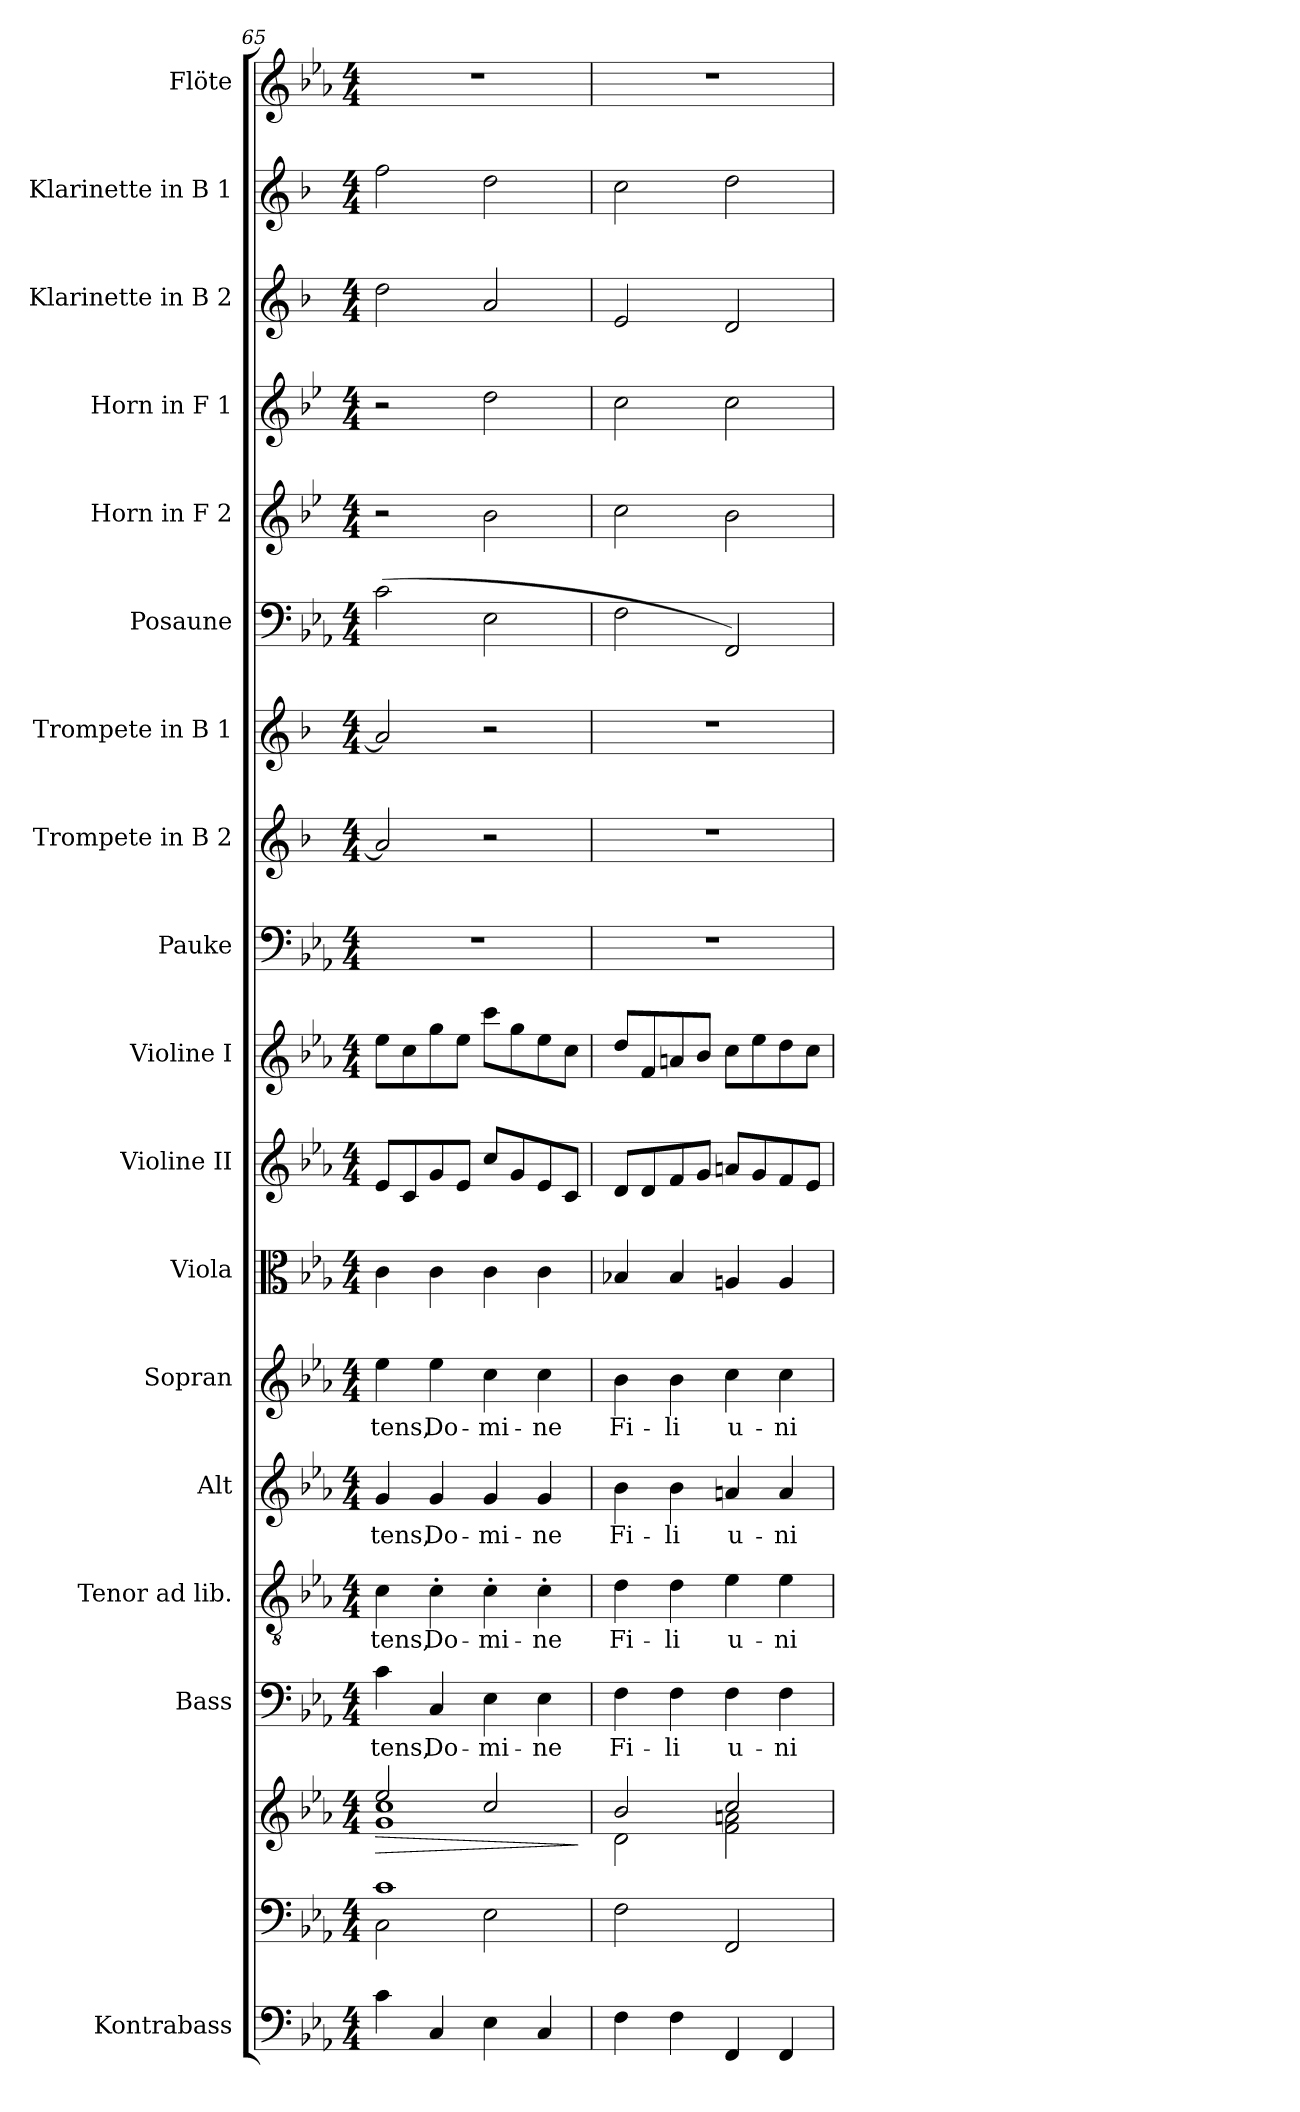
**kern	**kern	**kern	**dynam	**kern	**text	**kern	**text	**kern	**text	**kern	**text	**kern	**kern	**kern	**kern	**kern	**kern	**kern	**kern	**kern	**kern	**kern	**kern
*part18	*part17	*part17	*part17	*part16	*part16	*part15	*part15	*part14	*part14	*part13	*part13	*part12	*part11	*part10	*part9	*part8	*part7	*part6	*part5	*part4	*part3	*part2	*part1
*staff19	*staff18	*staff17	*staff17/18	*staff16	*staff16	*staff15	*staff15	*staff14	*staff14	*staff13	*staff13	*staff12	*staff11	*staff10	*staff9	*staff8	*staff7	*staff6	*staff5	*staff4	*staff3	*staff2	*staff1
*I"Kontrabass	*	*	*	*I"Bass	*	*I"Tenor ad lib.	*	*I"Alt	*	*I"Sopran	*	*I"Viola	*I"Violine II	*I"Violine I	*I"Pauke	*I"Trompete in B 2	*I"Trompete in B 1	*I"Posaune	*I"Horn in F 2	*I"Horn in F 1	*I"Klarinette in B 2	*I"Klarinette in B 1	*I"Flöte
*I'Kb.	*	*	*	*I'B	*	*I'T	*	*I'A	*	*I'S	*	*I'Vla.	*I'Vl. II	*I'Vl. I	*I'Pk.	*	*	*I'Pos.	*I'Hrn. 2	*I'Hrn. 1	*	*	*I'Fl.
*clefF4	*clefF4	*clefG2	*	*clefF4	*	*clefGv2	*	*clefG2	*	*clefG2	*	*clefC3	*clefG2	*clefG2	*clefF4	*clefG2	*clefG2	*clefF4	*clefG2	*clefG2	*clefG2	*clefG2	*clefG2
*ITrd7c12	*	*	*	*	*	*	*	*	*	*	*	*	*	*	*	*ITrd1c2	*ITrd1c2	*	*ITrd4c7	*ITrd4c7	*ITrd1c2	*ITrd1c2	*
*k[b-e-a-]	*k[b-e-a-]	*k[b-e-a-]	*	*k[b-e-a-]	*	*k[b-e-a-]	*	*k[b-e-a-]	*	*k[b-e-a-]	*	*k[b-e-a-]	*k[b-e-a-]	*k[b-e-a-]	*k[b-e-a-]	*k[b-e-a-]	*k[b-e-a-]	*k[b-e-a-]	*k[b-e-a-]	*k[b-e-a-]	*k[b-e-a-]	*k[b-e-a-]	*k[b-e-a-]
*E-:	*E-:	*E-:	*	*E-:	*	*E-:	*	*E-:	*	*E-:	*	*E-:	*E-:	*E-:	*E-:	*E-:	*E-:	*E-:	*E-:	*E-:	*E-:	*E-:	*E-:
*M4/4	*M4/4	*M4/4	*	*M4/4	*	*M4/4	*	*M4/4	*	*M4/4	*	*M4/4	*M4/4	*M4/4	*M4/4	*M4/4	*M4/4	*M4/4	*M4/4	*M4/4	*M4/4	*M4/4	*M4/4
=65	=65	=65	=65	=65	=65	=65	=65	=65	=65	=65	=65	=65	=65	=65	=65	=65	=65	=65	=65	=65	=65	=65	=65
*	*^	*	*	*	*	*	*	*	*	*	*	*	*	*	*	*	*	*	*	*	*	*	*
!	!	!	!	!LO:HP:b	!	!LO:LY:b	!	!LO:LY:b	!	!LO:LY:b	!	!LO:LY:b	!	!	!	!	!	!	!	!	!	!	!	!
*	*	*	*^	*	*	*	*	*	*	*	*	*	*	*	*	*	*	*	*	*	*	*	*	*
4C\	1c	2C\	2ee-/	1g 1cc	>	4c\	-tens,	4c\	-tens,	4g/	-tens,	4ee-\	-tens,	4c\	8e-/L	8ee-\L	1r	2g/]	2g/]	(>2c\	2r	2r	2cc\	2ee-\	1r
.	.	.	.	.	.	.	.	.	.	.	.	.	.	.	8c/	8cc\	.	.	.	.	.	.	.	.	.
!	!	!	!	!	!	!	!LO:LY:b	!	!LO:LY:b	!	!LO:LY:b	!	!LO:LY:b	!	!	!	!	!	!	!	!	!	!	!	!
4CC/	.	.	.	.	.	4C/	Do-	4c'>\	Do-	4g/	Do-	4ee-\	Do-	4c\	8g/	8gg\	.	.	.	.	.	.	.	.	.
.	.	.	.	.	.	.	.	.	.	.	.	.	.	.	8e-/J	8ee-\J	.	.	.	.	.	.	.	.	.
!	!	!	!	!	!	!	!LO:LY:b	!	!LO:LY:b	!	!LO:LY:b	!	!LO:LY:b	!	!	!	!	!	!	!	!	!	!	!	!
4EE-\	.	2E-\	2cc/	.	.	4E-\	-mi-	4c'>\	-mi-	4g/	-mi-	4cc\	-mi-	4c\	8cc/L	8ccc\L	.	2r	2r	2E-\	2e-\	2g\	2g/	2cc\	.
.	.	.	.	.	.	.	.	.	.	.	.	.	.	.	8g/	8gg\	.	.	.	.	.	.	.	.	.
!	!	!	!	!	!	!	!LO:LY:b	!	!LO:LY:b	!	!LO:LY:b	!	!LO:LY:b	!	!	!	!	!	!	!	!	!	!	!	!
4CC/	.	.	.	.	.	4E-\	-ne	4c'>\	-ne	4g/	-ne	4cc\	-ne	4c\	8e-/	8ee-\	.	.	.	.	.	.	.	.	.
.	.	.	.	.	.	.	.	.	.	.	.	.	.	.	8c/J	8cc\J	.	.	.	.	.	.	.	.	.
*	*v	*v	*	*	*	*	*	*	*	*	*	*	*	*	*	*	*	*	*	*	*	*	*	*	*
*	*	*v	*v	*	*	*	*	*	*	*	*	*	*	*	*	*	*	*	*	*	*	*	*	*
.	.	.	]	.	.	.	.	.	.	.	.	.	.	.	.	.	.	.	.	.	.	.	.
=66	=66	=66	=66	=66	=66	=66	=66	=66	=66	=66	=66	=66	=66	=66	=66	=66	=66	=66	=66	=66	=66	=66	=66
*	*	*^	*	*	*	*	*	*	*	*	*	*	*	*	*	*	*	*	*	*	*	*	*
!	!	!	!	!	!	!LO:LY:b	!	!LO:LY:b	!	!LO:LY:b	!	!LO:LY:b	!	!	!	!	!	!	!	!	!	!	!	!
4FF\	2F\	2b-/	2d\	.	4F\	Fi-	4d\	Fi-	4b-\	Fi-	4b-\	Fi-	4B-X/	8d/L	8dd/L	1r	1r	1r	2F\	2f\	2f\	2d/	2b-\	1r
.	.	.	.	.	.	.	.	.	.	.	.	.	.	8d/	8f/	.	.	.	.	.	.	.	.	.
!	!	!	!	!	!	!LO:LY:b	!	!LO:LY:b	!	!LO:LY:b	!	!LO:LY:b	!	!	!	!	!	!	!	!	!	!	!	!
4FF\	.	.	.	.	4F\	-li	4d\	-li	4b-\	-li	4b-\	-li	4B-/	8f/	8an/	.	.	.	.	.	.	.	.	.
.	.	.	.	.	.	.	.	.	.	.	.	.	.	8g/J	8b-/J	.	.	.	.	.	.	.	.	.
!	!	!	!	!	!	!LO:LY:b	!	!LO:LY:b	!	!LO:LY:b	!	!LO:LY:b	!	!	!	!	!	!	!	!	!	!	!	!
4FFF/	2FF/	2cc/	2f\ 2an\	.	4F\	u-	4e-\	u-	4an/	u-	4cc\	u-	4An/	8an/L	8cc\L	.	.	.	2FF/)	2e-\	2f\	2c/	2cc\	.
.	.	.	.	.	.	.	.	.	.	.	.	.	.	8g/	8ee-\	.	.	.	.	.	.	.	.	.
!	!	!	!	!	!	!LO:LY:b	!	!LO:LY:b	!	!LO:LY:b	!	!LO:LY:b	!	!	!	!	!	!	!	!	!	!	!	!
4FFF/	.	.	.	.	4F\	-ni-	4e-\	-ni-	4a/	-ni-	4cc\	-ni-	4A/	8f/	8dd\	.	.	.	.	.	.	.	.	.
.	.	.	.	.	.	.	.	.	.	.	.	.	.	8e-/J	8cc\J	.	.	.	.	.	.	.	.	.
*	*	*v	*v	*	*	*	*	*	*	*	*	*	*	*	*	*	*	*	*	*	*	*	*	*
=	=	=	=	=	=	=	=	=	=	=	=	=	=	=	=	=	=	=	=	=	=	=	=
*-	*-	*-	*-	*-	*-	*-	*-	*-	*-	*-	*-	*-	*-	*-	*-	*-	*-	*-	*-	*-	*-	*-	*-
